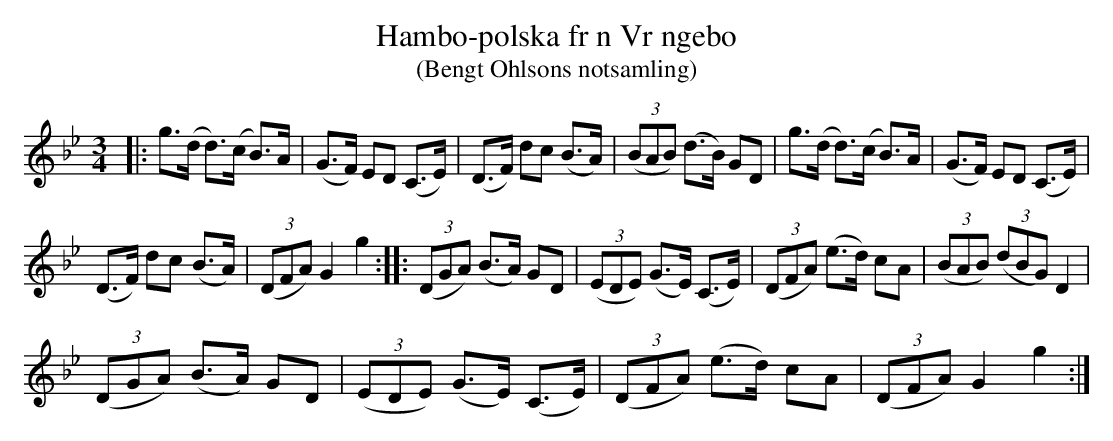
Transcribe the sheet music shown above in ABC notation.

X:1
T:Hambo-polska fr n Vr ngebo
T:(Bengt Ohlsons notsamling)
M:3/4
K:Gm
L:1/8
O:Linneryd, Sm land
|: g(>d d)>(c B)>A| (G>F) ED (C>E)| (D>F) dc (B>A) | (3(BAB) (d>B) GD| g(>d d)>(c B)>A| (G>F) ED (C>E) |
 (D>F) dc (B>A)| (3(DFA) G2 g2:| |: (3(DGA) (B>A) GD | (3(EDE) (G>E) (C>E) | (3(DFA) (e>d) cA | (3(BAB) (3(dBG) D2 |
(3(DGA) (B>A) GD | (3(EDE) (G>E) (C>E) | (3(DFA) (e>d) cA | (3(DFA) G2 g2 :|
